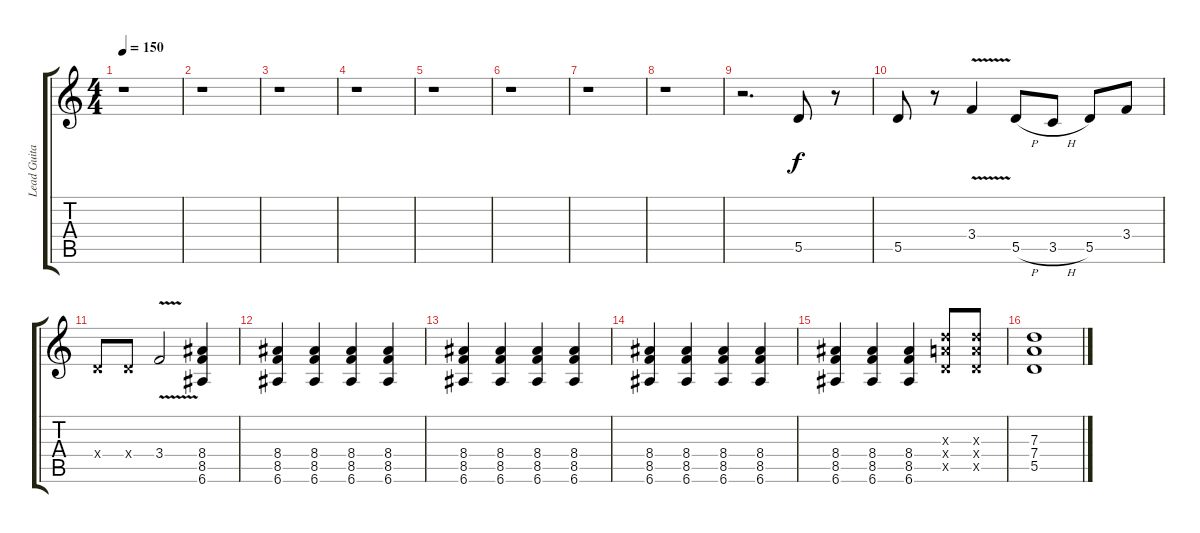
\track ("Lead Guitar" "Lead Guita") {instrument overdrivenguitar}
\staff {score tabs}
\tuning (E4 B3 G3 D3 A2 E2) {hide}
\ts (4 4)
\tempo 150
\clef g2
\ks c
r.1{dy f} |
r.1 |
r.1 |
r.1 |
r.1 |
r.1 |
r.1 |
r.1 |
r.2{d} 5.5.8 r.8 |
5.5.8 r.8 3.4{v}.4 5.5{h}.8 3.5{h}.8 5.5.8 3.4.8 |
0.4{x}.8 0.4{x}.8 3.4{v}.2 (8.4 8.5 6.6).4 |
(8.4 8.5 6.6).4 (8.4 8.5 6.6).4 (8.4 8.5 6.6).4 (8.4 8.5 6.6).4 |
(8.4 8.5 6.6).4 (8.4 8.5 6.6).4 (8.4 8.5 6.6).4 (8.4 8.5 6.6).4 |
(8.4 8.5 6.6).4 (8.4 8.5 6.6).4 (8.4 8.5 6.6).4 (8.4 8.5 6.6).4 |
(8.4 8.5 6.6).4 (8.4 8.5 6.6).4 (8.4 8.5 6.6).4 (7.3{x} 7.4{x} 5.5{x}).8 (7.3{x} 7.4{x} 5.5{x}).8 |
(7.3 7.4 5.5).1
